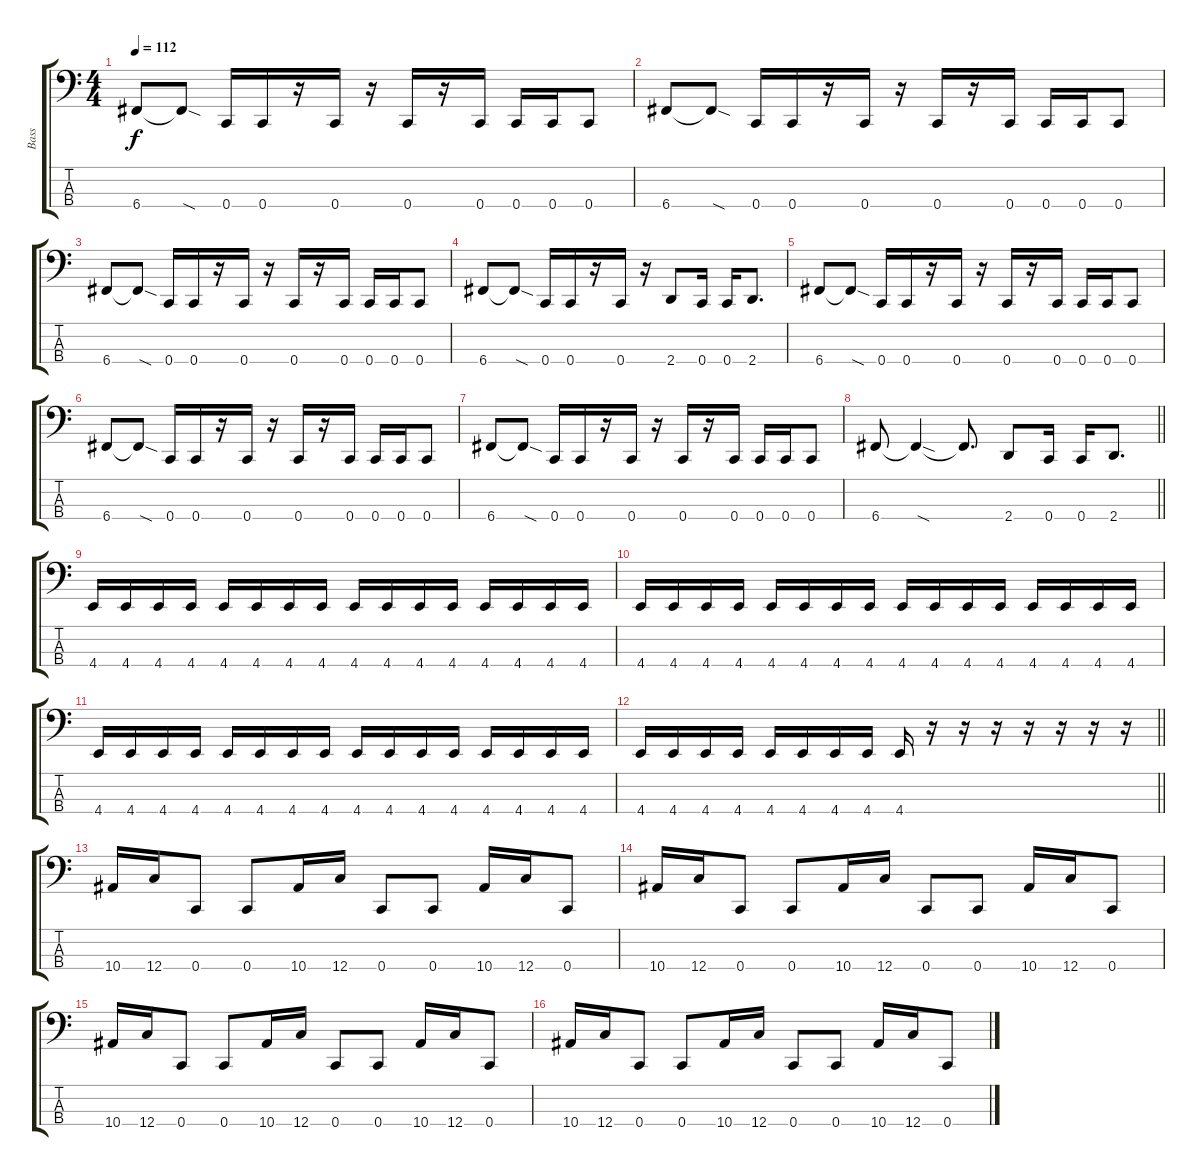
\track ("Bass" "Bass") {instrument electricbasspick}
\staff {score tabs}
\tuning (G2 C2 G1 C1) {hide}
\ts (4 4)
\tempo 112
\clef f4
\ks c
6.4.8{dy f} 6.4{sod t}.8 0.4.16 0.4.16 r.16 0.4.16 r.16 0.4.16 r.16 0.4.16 0.4.16 0.4.16 0.4.8 |
6.4.8 6.4{sod t}.8 0.4.16 0.4.16 r.16 0.4.16 r.16 0.4.16 r.16 0.4.16 0.4.16 0.4.16 0.4.8 |
6.4.8 6.4{sod t}.8 0.4.16 0.4.16 r.16 0.4.16 r.16 0.4.16 r.16 0.4.16 0.4.16 0.4.16 0.4.8 |
6.4.8 6.4{sod t}.8 0.4.16 0.4.16 r.16 0.4.16 r.16 2.4.8 0.4.16 0.4.16 2.4.8{d} |
6.4.8 6.4{sod t}.8 0.4.16 0.4.16 r.16 0.4.16 r.16 0.4.16 r.16 0.4.16 0.4.16 0.4.16 0.4.8 |
6.4.8 6.4{sod t}.8 0.4.16 0.4.16 r.16 0.4.16 r.16 0.4.16 r.16 0.4.16 0.4.16 0.4.16 0.4.8 |
6.4.8 6.4{sod t}.8 0.4.16 0.4.16 r.16 0.4.16 r.16 0.4.16 r.16 0.4.16 0.4.16 0.4.16 0.4.8 |
\barLineRight lightlight
6.4.8 6.4{sod t}.4 6.4{t}.8{d} 2.4.8 0.4.16 0.4.16 2.4.8{d} |
4.4.16 4.4.16 4.4.16 4.4.16 4.4.16 4.4.16 4.4.16 4.4.16 4.4.16 4.4.16 4.4.16 4.4.16 4.4.16 4.4.16 4.4.16 4.4.16 |
4.4.16 4.4.16 4.4.16 4.4.16 4.4.16 4.4.16 4.4.16 4.4.16 4.4.16 4.4.16 4.4.16 4.4.16 4.4.16 4.4.16 4.4.16 4.4.16 |
4.4.16 4.4.16 4.4.16 4.4.16 4.4.16 4.4.16 4.4.16 4.4.16 4.4.16 4.4.16 4.4.16 4.4.16 4.4.16 4.4.16 4.4.16 4.4.16 |
\barLineRight lightlight
4.4.16 4.4.16 4.4.16 4.4.16 4.4.16 4.4.16 4.4.16 4.4.16 4.4.16 r.16 r.16 r.16 r.16 r.16 r.16 r.16 |
10.4.16 12.4.16 0.4.8 0.4.8 10.4.16 12.4.16 0.4.8 0.4.8 10.4.16 12.4.16 0.4.8 |
10.4.16 12.4.16 0.4.8 0.4.8 10.4.16 12.4.16 0.4.8 0.4.8 10.4.16 12.4.16 0.4.8 |
10.4.16 12.4.16 0.4.8 0.4.8 10.4.16 12.4.16 0.4.8 0.4.8 10.4.16 12.4.16 0.4.8 |
10.4.16 12.4.16 0.4.8 0.4.8 10.4.16 12.4.16 0.4.8 0.4.8 10.4.16 12.4.16 0.4.8
